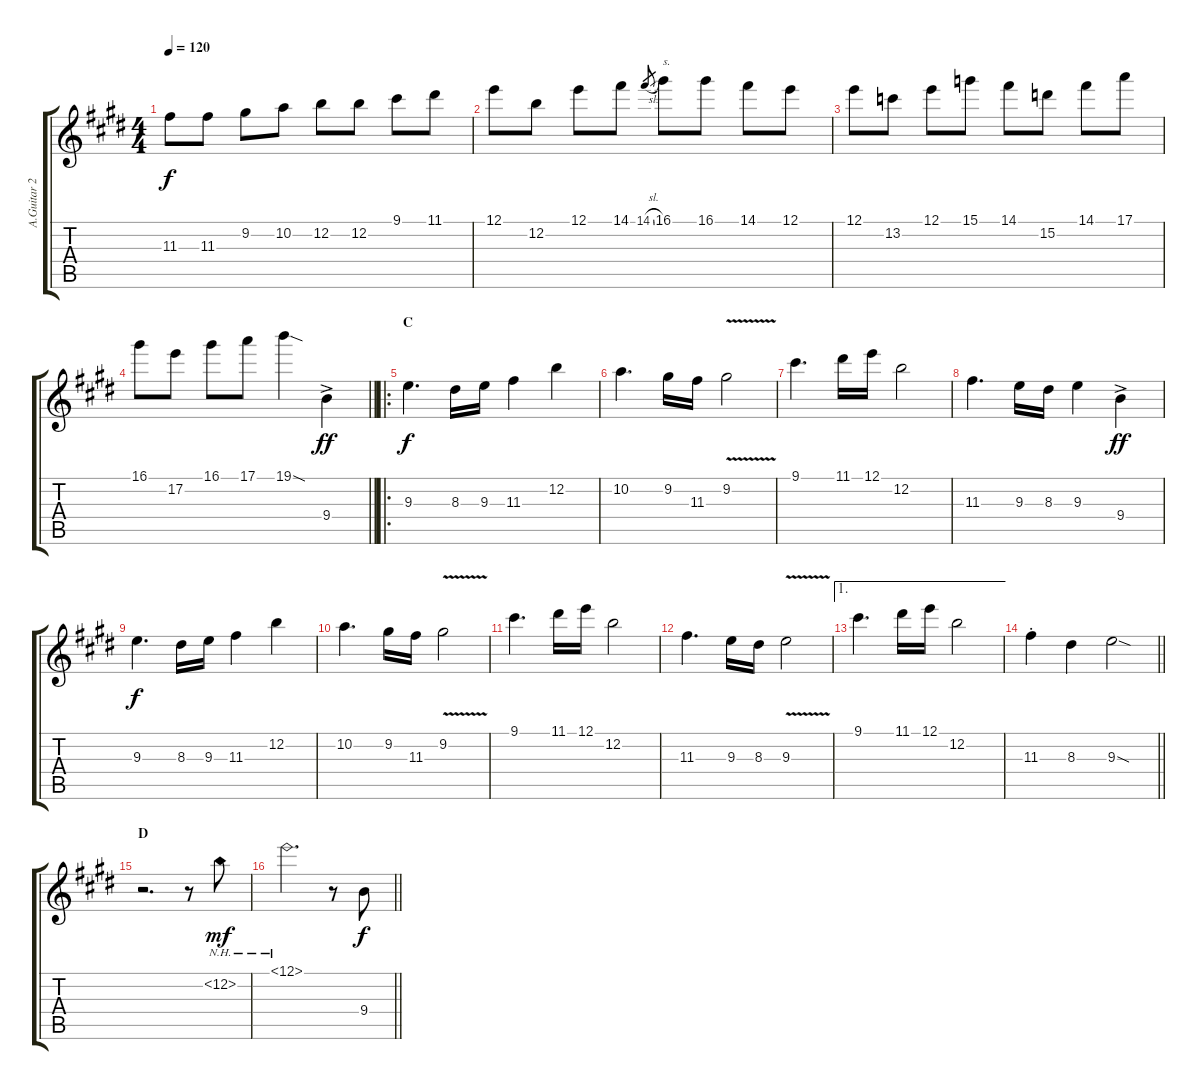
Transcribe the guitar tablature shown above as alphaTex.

\track ("A.Guitar 2" "A.Guitar 2") {instrument acousticguitarsteel}
\staff {score tabs}
\tuning (E4 B3 G3 D3 A2 E2) {hide}
\ts (4 4)
\tempo 120
\clef g2
\ks e
11.3.8{dy f} 11.3.8 9.2.8 10.2.8 12.2.8 12.2.8 9.1.8 11.1.8 |
12.1.8 12.2.8 12.1.8 14.1.8 14.1{sl}.8{gr} 16.1.8{txt "s."} 16.1.8 14.1.8 12.1.8 |
12.1.8 13.2.8 12.1.8 15.1.8 14.1.8 15.2.8 14.1.8 17.1.8 |
\barLineRight lightlight
16.1.8 17.2.8 16.1.8 17.1.8 19.1{sod}.4 9.4{ac}.4{txt "" dy ff} |
\ro
\section ("" "C")
9.3.4{d dy f} 8.3.16 9.3.16 11.3.4 12.2.4 |
10.2.4{d} 9.2.16 11.3.16 9.2{v}.2 |
9.1.4{d} 11.1.16 12.1.16 12.2.2 |
11.3.4{d} 9.3.16 8.3.16 9.3.4 9.4{ac}.4{dy ff} |
9.3.4{d dy f} 8.3.16 9.3.16 11.3.4 12.2.4 |
10.2.4{d} 9.2.16 11.3.16 9.2{v}.2 |
9.1.4{d} 11.1.16 12.1.16 12.2.2 |
11.3.4{d} 9.3.16 8.3.16 9.3{v}.2 |
\ae 1
9.1.4{d} 11.1.16 12.1.16 12.2.2{txt ""} |
\barLineRight lightlight
11.3{st}.4 8.3.4 9.3{sod}.2 |
\section ("" "D")
r.2{d} r.8 12.2{nh}.8{dy mf} |
\barLineRight lightlight
12.1{nh}.2{d} r.8 9.4.8{dy f}
